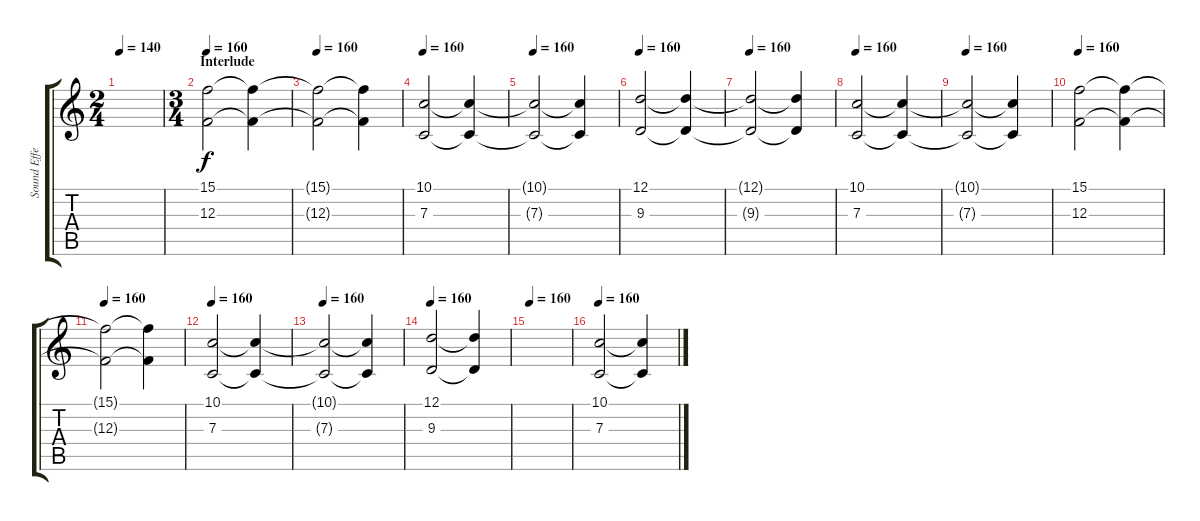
\track ("Sound Effects" "Sound Effe") {instrument stringensemble1}
\staff {score tabs}
\tuning (D4 A3 F3 C3 G2 C2) {hide}
\ts (2 4)
\tempo 140
\clef g2
\ks c
|
\ts (3 4)
\section ("" "Interlude")
\tempo 160
(15.1 12.3).2 (15.1{t} 12.3{t}).4 |
\tempo 160
(15.1{t} 12.3{t}).2 (15.1{t} 12.3{t}).4 |
\tempo 160
(10.1 7.3).2 (10.1{t} 7.3{t}).4 |
\tempo 160
(10.1{t} 7.3{t}).2 (10.1{t} 7.3{t}).4 |
\tempo 160
(12.1 9.3).2 (12.1{t} 9.3{t}).4 |
\tempo 160
(12.1{t} 9.3{t}).2 (12.1{t} 9.3{t}).4 |
\tempo 160
(10.1 7.3).2 (10.1{t} 7.3{t}).4 |
\tempo 160
(10.1{t} 7.3{t}).2 (10.1{t} 7.3{t}).4 |
\tempo 160
(15.1 12.3).2 (15.1{t} 12.3{t}).4 |
\tempo 160
(15.1{t} 12.3{t}).2 (15.1{t} 12.3{t}).4 |
\tempo 160
(10.1 7.3).2 (10.1{t} 7.3{t}).4 |
\tempo 160
(10.1{t} 7.3{t}).2 (10.1{t} 7.3{t}).4 |
\tempo 160
(12.1 9.3).2 (12.1{t} 9.3{t}).4 |
\tempo 160
|
\tempo 160
(10.1 7.3).2 (10.1{t} 7.3{t}).4
